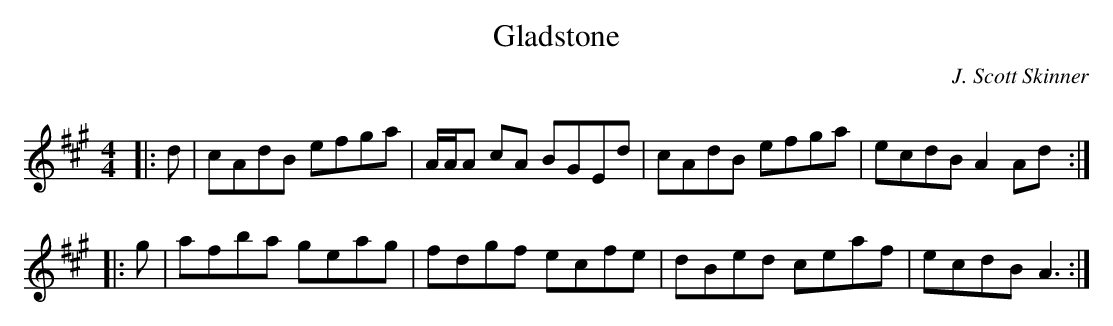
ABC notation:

X:1
T: Gladstone
C:J. Scott Skinner
Q: 232
K:A
M:4/4
L:1/8
|: d | cAdB efga | A/A/A cA BGEd | cAdB efga | ecdB A2Ad :|
|: g | afba geag | fdgf ecfe | dBed ceaf | ecdB A3 :|
